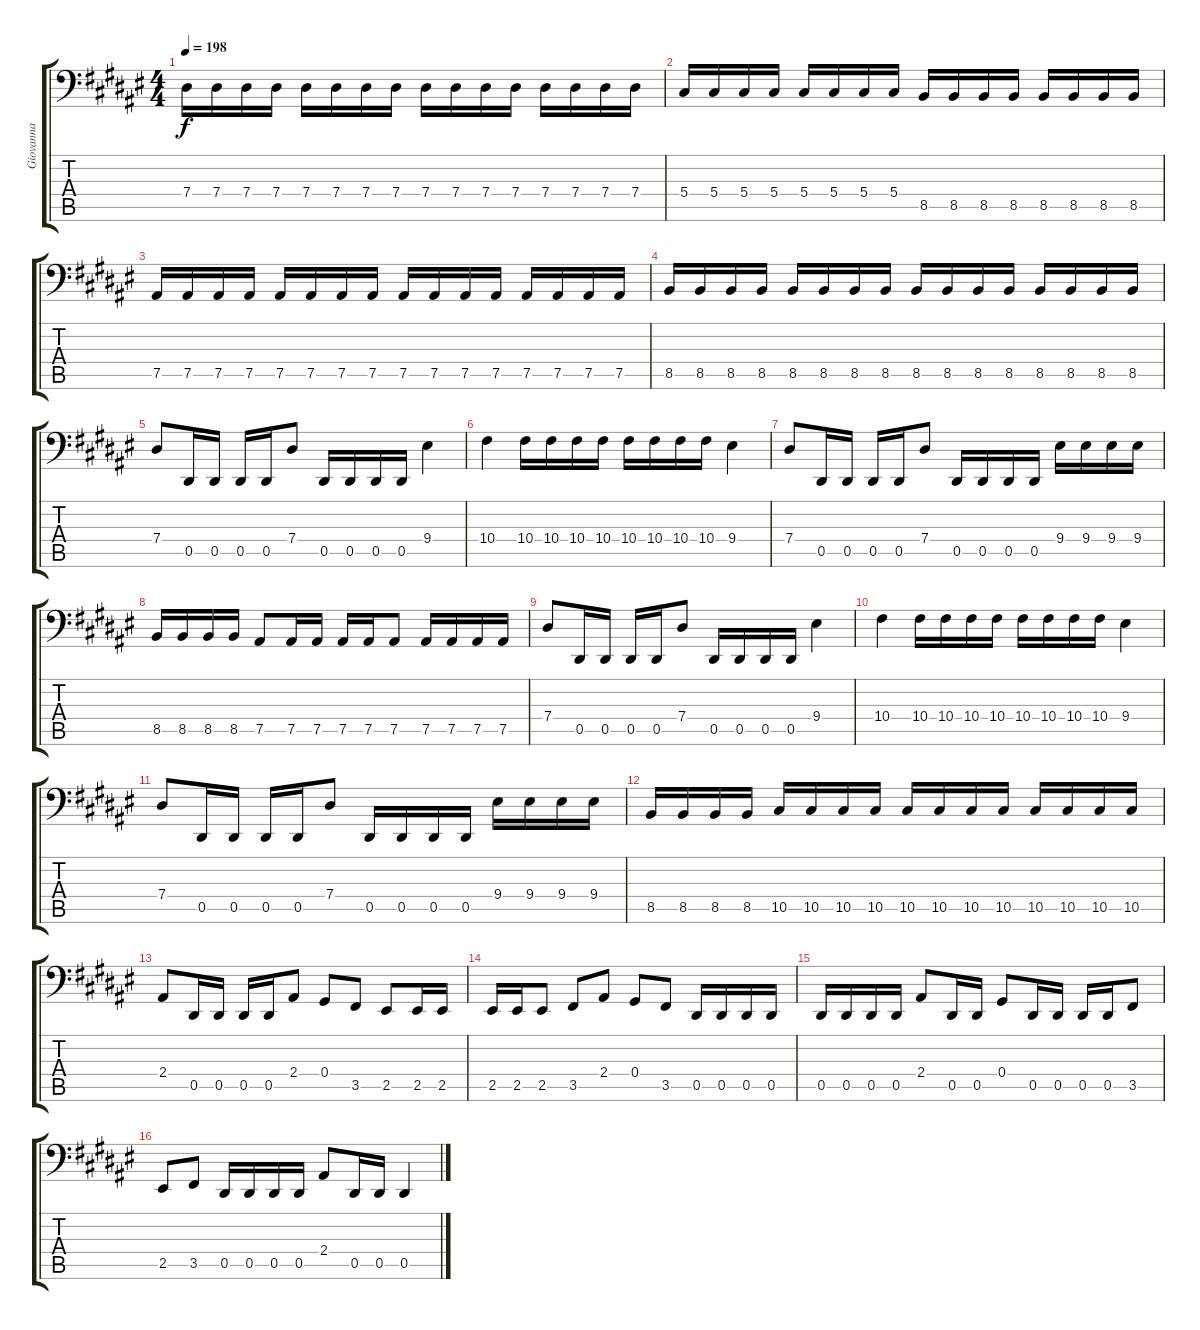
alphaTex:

\track ("Giovanna" "Giovanna") {instrument electricbassfinger}
\staff {score tabs}
\tuning (B2 Gb2 Db2 Ab1 Eb1 Bb0) {hide}
\ts (4 4)
\tempo 198
\clef f4
\ks d#minor
7.4.16{dy f} 7.4.16 7.4.16 7.4.16 7.4.16 7.4.16 7.4.16 7.4.16 7.4.16 7.4.16 7.4.16 7.4.16 7.4.16 7.4.16 7.4.16 7.4.16 |
5.4.16 5.4.16 5.4.16 5.4.16 5.4.16 5.4.16 5.4.16 5.4.16 8.5.16 8.5.16 8.5.16 8.5.16 8.5.16 8.5.16 8.5.16 8.5.16 |
7.5.16 7.5.16 7.5.16 7.5.16 7.5.16 7.5.16 7.5.16 7.5.16 7.5.16 7.5.16 7.5.16 7.5.16 7.5.16 7.5.16 7.5.16 7.5.16 |
8.5.16 8.5.16 8.5.16 8.5.16 8.5.16 8.5.16 8.5.16 8.5.16 8.5.16 8.5.16 8.5.16 8.5.16 8.5.16 8.5.16 8.5.16 8.5.16 |
7.4.8 0.5.16 0.5.16 0.5.16 0.5.16 7.4.8 0.5.16 0.5.16 0.5.16 0.5.16 9.4.4 |
10.4.4 10.4.16 10.4.16 10.4.16 10.4.16 10.4.16 10.4.16 10.4.16 10.4.16 9.4.4 |
7.4.8 0.5.16 0.5.16 0.5.16 0.5.16 7.4.8 0.5.16 0.5.16 0.5.16 0.5.16 9.4.16 9.4.16 9.4.16 9.4.16 |
8.5.16 8.5.16 8.5.16 8.5.16 7.5.8 7.5.16 7.5.16 7.5.16 7.5.16 7.5.8 7.5.16 7.5.16 7.5.16 7.5.16 |
7.4.8 0.5.16 0.5.16 0.5.16 0.5.16 7.4.8 0.5.16 0.5.16 0.5.16 0.5.16 9.4.4 |
10.4.4 10.4.16 10.4.16 10.4.16 10.4.16 10.4.16 10.4.16 10.4.16 10.4.16 9.4.4 |
7.4.8 0.5.16 0.5.16 0.5.16 0.5.16 7.4.8 0.5.16 0.5.16 0.5.16 0.5.16 9.4.16 9.4.16 9.4.16 9.4.16 |
8.5.16 8.5.16 8.5.16 8.5.16 10.5.16 10.5.16 10.5.16 10.5.16 10.5.16 10.5.16 10.5.16 10.5.16 10.5.16 10.5.16 10.5.16 10.5.16 |
2.4.8 0.5.16 0.5.16 0.5.16 0.5.16 2.4.8 0.4.8 3.5.8 2.5.8 2.5.16 2.5.16 |
2.5.16 2.5.16 2.5.8 3.5.8 2.4.8 0.4.8 3.5.8 0.5.16 0.5.16 0.5.16 0.5.16 |
0.5.16 0.5.16 0.5.16 0.5.16 2.4.8 0.5.16 0.5.16 0.4.8 0.5.16 0.5.16 0.5.16 0.5.16 3.5.8 |
2.5.8 3.5.8 0.5.16 0.5.16 0.5.16 0.5.16 2.4.8 0.5.16 0.5.16 0.5.4
